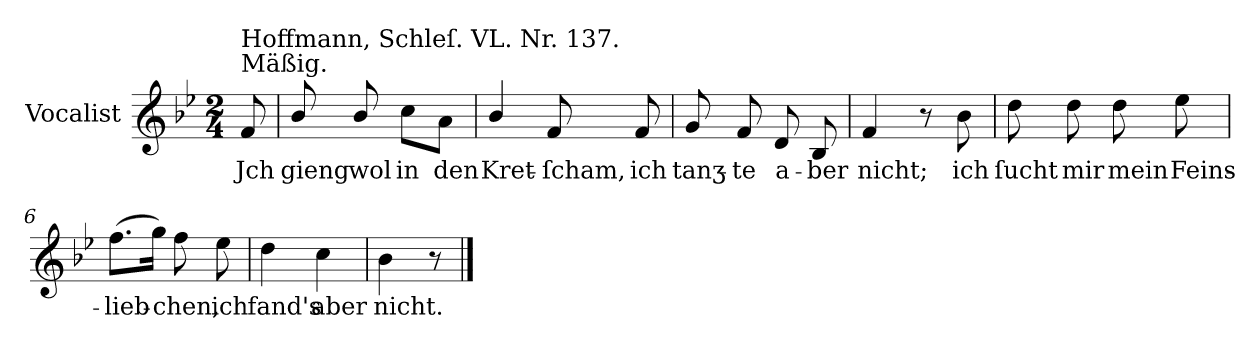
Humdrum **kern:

**kern	**text
*part1	*part1
*staff1	*staff1
*I"Vocalist	*
*k[b-e-]	*
*B-:	*
*M2/4	*
=	=
!LO:TX:a:t=Mäßig.	!
!LO:TX:a:t=Hoffmann, Schleſ. VL. Nr. 137.	!
8f	Jch
=1	=1
8b-/	gieng
8b-/	wol
8ccL	in
8aJ	den
=2	=2
4b-/	Kret-
8f	-ſcham,
8f	ich
=3	=3
8g	tanʒ-
8f	-te
8d	a-
8B-	-ber
=4	=4
4f	nicht;
8r	.
8b-	ich
=5	=5
8dd	ſucht
8dd	mir
8dd	mein
8ee-	Feins-
=6	=6
(8.ffL	-lieb-
16ggJk)	.
8ff	-chen,
8ee-	ich
=7	=7
4dd	fand's
4cc	aber
=8	=8
4b-	nicht.
8r	.
==	==
*-	*-
